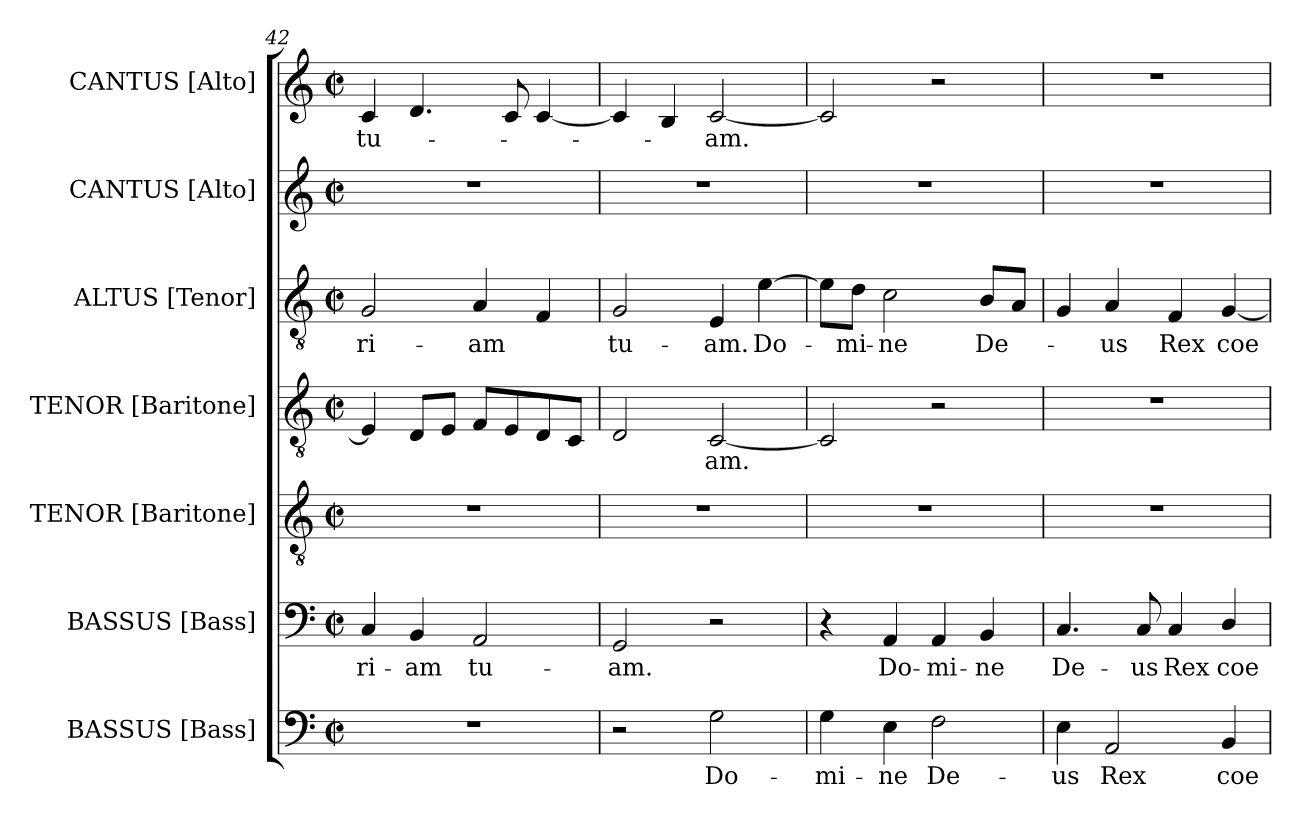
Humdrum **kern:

**kern	**text	**kern	**text	**kern	**kern	**text	**kern	**text	**kern	**kern	**text
*part7	*part7	*part6	*part6	*part5	*part4	*part4	*part3	*part3	*part2	*part1	*part1
*staff7	*staff7	*staff6	*staff6	*staff5	*staff4	*staff4	*staff3	*staff3	*staff2	*staff1	*staff1
*I"BASSUS [Bass]	*	*I"BASSUS [Bass]	*	*I"TENOR [Baritone]	*I"TENOR [Baritone]	*	*I"ALTUS [Tenor]	*	*I"CANTUS [Alto]	*I"CANTUS [Alto]	*
*I'B.	*	*I'B.	*	*I'Bar.	*I'Bar.	*	*I'T.	*	*I'A.	*I'A.	*
!!LO:LB:g=z
*clefF4	*	*clefF4	*	*clefGv2	*clefGv2	*	*clefGv2	*	*clefG2	*clefG2	*
*	*	*	*	*ITrd7c12	*ITrd7c12	*	*ITrd7c12	*	*	*	*
*k[]	*	*k[]	*	*k[]	*k[]	*	*k[]	*	*k[]	*k[]	*
*C:	*	*C:	*	*C:	*C:	*	*C:	*	*C:	*C:	*
*M2/2	*	*M2/2	*	*M2/2	*M2/2	*	*M2/2	*	*M2/2	*M2/2	*
*met(c|)	*	*met(c|)	*	*met(c|)	*met(c|)	*	*met(c|)	*	*met(c|)	*met(c|)	*
=42	=42	=42	=42	=42	=42	=42	=42	=42	=42	=42	=42
!	!	!	!LO:LY:b:color=#000000	!	!	!	!	!	!	!	!
!	!	!	!	!	!	!	!	!LO:LY:b:color=#000000	!	!	!
!	!	!	!	!	!	!	!	!	!	!	!LO:LY:b:color=#000000
1r	.	4Ci/	-ri-	1r	4EEi/]	.	2GGi/	-ri-	1r	4ci/	tu-
!	!	!	!LO:LY:b:color=#000000	!	!	!	!	!	!	!	!
.	.	4BBi/	-am	.	8DDi/L	.	.	.	.	4.di/	.
.	.	.	.	.	8EEi/J	.	.	.	.	.	.
!	!	!	!LO:LY:b:color=#000000	!	!	!	!	!	!	!	!
!	!	!	!	!	!	!	!	!LO:LY:b:color=#000000	!	!	!
.	.	2AAi/	tu-	.	8FFi/L	.	4AAi/	-am	.	.	.
.	.	.	.	.	8EEi/	.	.	.	.	8ci/	.
.	.	.	.	.	8DDi/	.	4FFi/	.	.	[<4ci/	.
.	.	.	.	.	8CCi/J	.	.	.	.	.	.
=43	=43	=43	=43	=43	=43	=43	=43	=43	=43	=43	=43
!	!	!	!LO:LY:b:color=#000000	!	!	!	!	!	!	!	!
!	!	!	!	!	!	!	!	!LO:LY:b:color=#000000	!	!	!
2r	.	2GGi/	-am.	1r	2DDi/	.	2GGi/	tu-	1r	4ci/]	.
.	.	.	.	.	.	.	.	.	.	4Bi/	.
!	!LO:LY:b:color=#000000	!	!	!	!	!	!	!	!	!	!
!	!	!	!	!	!	!LO:LY:b:color=#000000	!	!	!	!	!
!	!	!	!	!	!	!	!	!LO:LY:b:color=#000000	!	!	!
!	!	!	!	!	!	!	!	!	!	!	!LO:LY:b:color=#000000
2Gi\	Do-	2r	.	.	[<2CCi/	-am.	4EEi/	-am.	.	[<2ci/	-am.
!	!	!	!	!	!	!	!	!LO:LY:b:color=#000000	!	!	!
.	.	.	.	.	.	.	[>4Ei\	Do-	.	.	.
=44	=44	=44	=44	=44	=44	=44	=44	=44	=44	=44	=44
!	!LO:LY:b:color=#000000	!	!	!	!	!	!	!	!	!	!
4Gi\	-mi-	4r	.	1r	2CCi/]	.	8Ei\L]	.	1r	2ci/]	.
!	!	!	!	!	!	!	!	!LO:LY:b:color=#000000	!	!	!
.	.	.	.	.	.	.	8Di\J	-mi-	.	.	.
!	!LO:LY:b:color=#000000	!	!	!	!	!	!	!	!	!	!
!	!	!	!LO:LY:b:color=#000000	!	!	!	!	!	!	!	!
!	!	!	!	!	!	!	!	!LO:LY:b:color=#000000	!	!	!
4Ei\	-ne	4AAi/	Do-	.	.	.	2Ci\	-ne	.	.	.
!	!LO:LY:b:color=#000000	!	!	!	!	!	!	!	!	!	!
!	!	!	!LO:LY:b:color=#000000	!	!	!	!	!	!	!	!
2Fi\	De-	4AAi/	-mi-	.	2r	.	.	.	.	2r	.
!	!	!	!LO:LY:b:color=#000000	!	!	!	!	!	!	!	!
!	!	!	!	!	!	!	!	!LO:LY:b:color=#000000	!	!	!
.	.	4BBi/	-ne	.	.	.	8BBi/L	De-	.	.	.
.	.	.	.	.	.	.	8AAi/J	.	.	.	.
=45	=45	=45	=45	=45	=45	=45	=45	=45	=45	=45	=45
!	!LO:LY:b:color=#000000	!	!	!	!	!	!	!	!	!	!
!	!	!	!LO:LY:b:color=#000000	!	!	!	!	!	!	!	!
4Ei\	-us	4.Ci/	De-	1r	1r	.	4GGi/	.	1r	1r	.
!	!LO:LY:b:color=#000000	!	!	!	!	!	!	!	!	!	!
!	!	!	!	!	!	!	!	!LO:LY:b:color=#000000	!	!	!
2AAi/	Rex	.	.	.	.	.	4AAi/	-us	.	.	.
!	!	!	!LO:LY:b:color=#000000	!	!	!	!	!	!	!	!
.	.	8Ci/	-us	.	.	.	.	.	.	.	.
!	!	!	!LO:LY:b:color=#000000	!	!	!	!	!	!	!	!
!	!	!	!	!	!	!	!	!LO:LY:b:color=#000000	!	!	!
.	.	4Ci/	Rex	.	.	.	4FFi/	Rex	.	.	.
!	!LO:LY:b:color=#000000	!	!	!	!	!	!	!	!	!	!
!	!	!	!LO:LY:b:color=#000000	!	!	!	!	!	!	!	!
!	!	!	!	!	!	!	!	!LO:LY:b:color=#000000	!	!	!
4BBi/	coe-	4Di/	coe-	.	.	.	[<4GGi/	coe-	.	.	.
=	=	=	=	=	=	=	=	=	=	=	=
*-	*-	*-	*-	*-	*-	*-	*-	*-	*-	*-	*-
